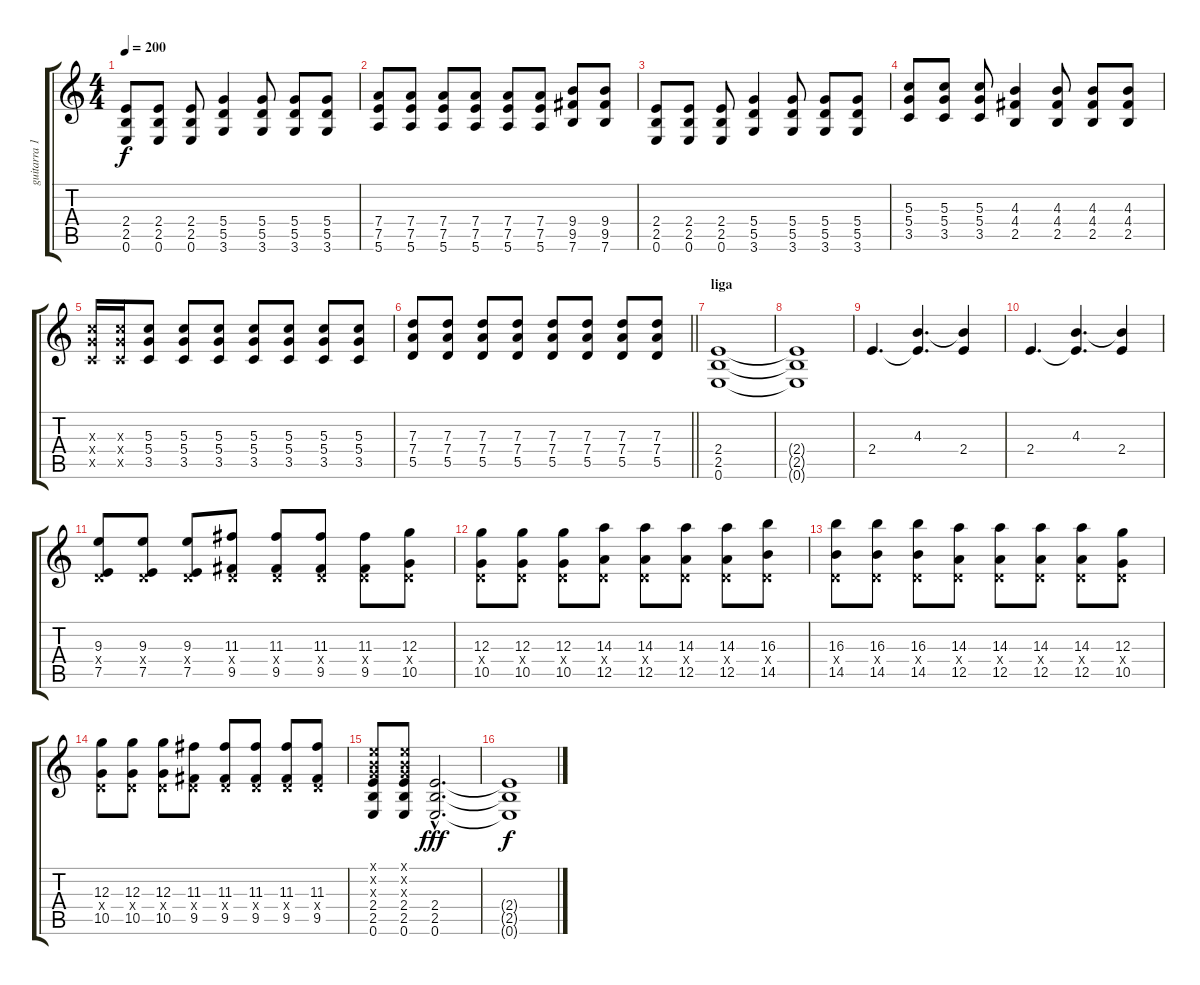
\track ("guitarra 1" "guitarra 1") {instrument distortionguitar}
\staff {score tabs}
\tuning (E4 B3 G3 D3 A2 E2) {hide}
\ts (4 4)
\tempo 200
\clef g2
\ks c
(2.4 2.5 0.6).8{dy f} (2.4 2.5 0.6).8 (2.4 2.5 0.6).8 (5.4 5.5 3.6).4 (5.4 5.5 3.6).8 (5.4 5.5 3.6).8 (5.4 5.5 3.6).8 |
(7.4 7.5 5.6).8 (7.4 7.5 5.6).8 (7.4 7.5 5.6).8 (7.4 7.5 5.6).8 (7.4 7.5 5.6).8 (7.4 7.5 5.6).8 (9.4 9.5 7.6).8 (9.4 9.5 7.6).8 |
(2.4 2.5 0.6).8 (2.4 2.5 0.6).8 (2.4 2.5 0.6).8 (5.4 5.5 3.6).4 (5.4 5.5 3.6).8 (5.4 5.5 3.6).8 (5.4 5.5 3.6).8 |
(5.3 5.4 3.5).8 (5.3 5.4 3.5).8 (5.3 5.4 3.5).8 (4.3 4.4 2.5).4 (4.3 4.4 2.5).8 (4.3 4.4 2.5).8 (4.3 4.4 2.5).8 |
(5.3{x} 5.4{x} 3.5{x}).16 (5.3{x} 5.4{x} 3.5{x}).16 (5.3 5.4 3.5).8 (5.3 5.4 3.5).8 (5.3 5.4 3.5).8 (5.3 5.4 3.5).8 (5.3 5.4 3.5).8 (5.3 5.4 3.5).8 (5.3 5.4 3.5).8 |
\barLineRight lightlight
(7.3 7.4 5.5).8 (7.3 7.4 5.5).8 (7.3 7.4 5.5).8 (7.3 7.4 5.5).8 (7.3 7.4 5.5).8 (7.3 7.4 5.5).8 (7.3 7.4 5.5).8 (7.3 7.4 5.5).8 |
\section ("" "liga")
(2.4 2.5 0.6).1 |
(2.4{t} 2.5{t} 0.6{t}).1 |
2.4.4{d} (4.3 2.4{t}).4{d} (4.3{t} 2.4).4 |
2.4.4{d} (4.3 2.4{t}).4{d} (4.3{t} 2.4).4 |
(9.3 0.4{x} 7.5).8 (9.3 0.4{x} 7.5).8 (9.3 0.4{x} 7.5).8 (11.3 0.4{x} 9.5).8 (11.3 0.4{x} 9.5).8 (11.3 0.4{x} 9.5).8 (11.3 0.4{x} 9.5).8 (12.3 0.4{x} 10.5).8 |
(12.3 0.4{x} 10.5).8 (12.3 0.4{x} 10.5).8 (12.3 0.4{x} 10.5).8 (14.3 0.4{x} 12.5).8 (14.3 0.4{x} 12.5).8 (14.3 0.4{x} 12.5).8 (14.3 0.4{x} 12.5).8 (16.3 0.4{x} 14.5).8 |
(16.3 0.4{x} 14.5).8 (16.3 0.4{x} 14.5).8 (16.3 0.4{x} 14.5).8 (14.3 0.4{x} 12.5).8 (14.3 0.4{x} 12.5).8 (14.3 0.4{x} 12.5).8 (14.3 0.4{x} 12.5).8 (12.3 0.4{x} 10.5).8 |
(12.3 0.4{x} 10.5).8 (12.3 0.4{x} 10.5).8 (12.3 0.4{x} 10.5).8 (11.3 0.4{x} 9.5).8 (11.3 0.4{x} 9.5).8 (11.3 0.4{x} 9.5).8 (11.3 0.4{x} 9.5).8 (11.3 0.4{x} 9.5).8 |
(0.1{x} 0.2{x} 0.3{x} 2.4 2.5 0.6).8 (0.1{x} 0.2{x} 0.3{x} 2.4 2.5 0.6).8 (2.4{hac} 2.5{hac} 0.6{hac}).2{d dy fff} |
(2.4{t} 2.5{t} 0.6{t}).1{dy f}
